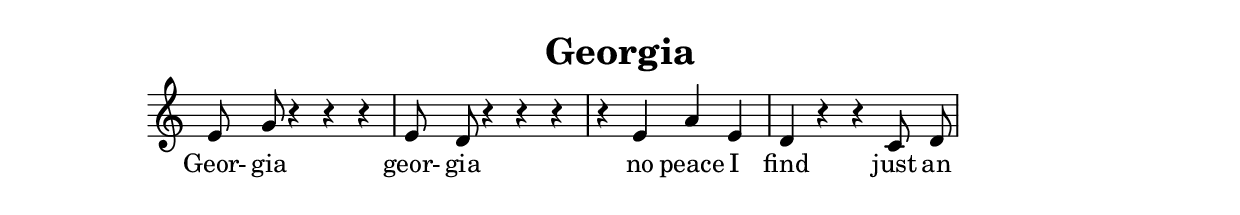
#(ly:set-option 'midi-extension "mid")
\version "2.12.3"
\include "english.ly"
\header{
title = "Georgia"
composer = ""
}
%{
Title:Georgia
Author:Hoargy Carmichael

     Georgia Georgia
     No peace I find

  +         2  
| GP - -  - | GR - - - | - G D G | R - - SR |
  Geor-gia geor-gia no peace I find      just an   

 
  
  


%}
melody = {
\once \override Staff.TimeSignature #'stencil = ##f
\clef treble
\key c \major
\autoBeamOn
\cadenzaOn


 \bar "|"  e'8 g'8 r4 r4 r4 \bar "|"  e'8 d'8 r4 r4 r4 \bar "|"  r4 e'4 a'4 e'4 \bar "|"  d'4 r4 r4 c'8 d'8 \bar "|" 
}


text = \lyricmode {
Geor- gia geor- gia no peace I find just an
}

\score{

<<
\new Voice = "one" {
\melody
}
\new Lyrics \lyricsto "one" \text
>>
\layout {
\context {
\Score
\remove "Bar_number_engraver"
}
}
\midi {
\context {
\Score
tempoWholesPerMinute = #(ly:make-moment 200 4)
}
}
}